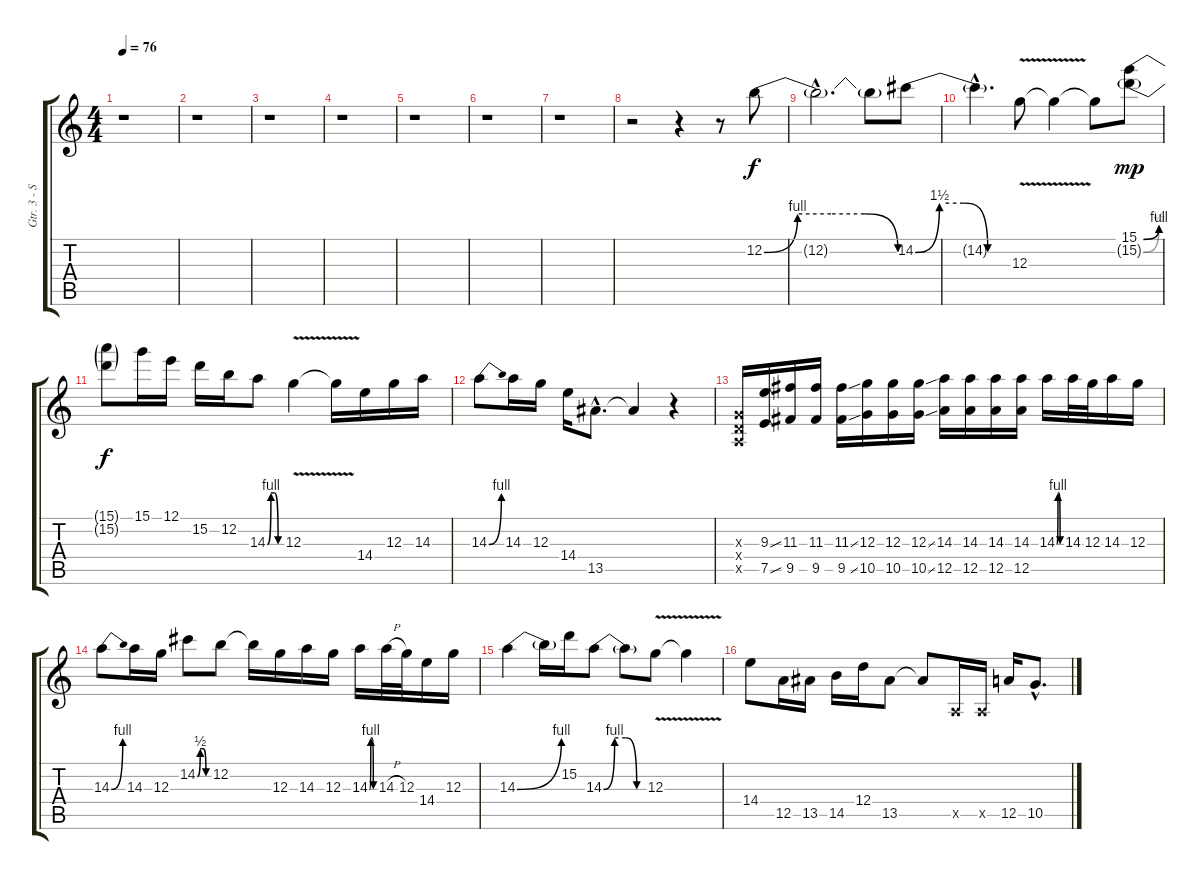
\track ("Gtr. 3 - Solos" "Gtr. 3 - S") {instrument distortionguitar}
\staff {score tabs}
\tuning (E4 B3 G3 D3 A2 E2) {hide}
\ts (4 4)
\tempo 76
\clef g2
\ks c
r.1{dy f} |
r.1 |
r.1 |
r.1 |
r.1 |
r.1 |
r.1 |
r.2 r.4 r.8 12.2{be (custom 0 0 15 4 30 4 45 4 60 0)}.8 |
12.2{hac t}.2{d} 12.2{t}.8 14.2{be (custom 0 0 15 6 30 6 45 0 60 0)}.8 |
14.2{hac t}.4{d} 12.3{v}.8 12.3{t}.4 12.3{t}.8 (15.1{be (bend 0 0 60 4)} 15.2{be (bend 0 0 60 2) g}).8{dy mp} |
(15.1{t} 15.2{t}).8{dy f} 15.1.16 12.1.16 15.2.16 12.2.16 14.3{be (custom 0 0 15 4 30 4 45 0 60 0)}.8 12.3{v}.4 12.3{t}.16 14.4.16 12.3.16 14.3.16 |
14.3{be (bend 0 0 60 4)}.8 14.3.16 12.3.16 14.4.16 13.5{hac}.8{d} 13.5{t}.4 r.4 |
(0.3{x} 0.4{x} 0.5{x}).16 (9.3{ss} 7.5{ss}).16 (11.3 9.5).16 (11.3 9.5).16 (11.3{ss} 9.5{ss}).16 (12.3 10.5).16 (12.3 10.5).16 (12.3{ss} 10.5{ss}).16 (14.3 12.5).16 (14.3 12.5).16 (14.3 12.5).16 (14.3 12.5).16 14.3{be (custom 0 0 15 4 30 4 45 0 60 0)}.16 14.3.32 12.3.32 14.3.16 12.3.16 |
14.3{be (bend 0 0 60 4)}.8 14.3.16 12.3.16 14.2{be (custom 0 0 15 2 30 2 45 0 60 0)}.8 12.2.8 12.2{t}.16 12.3.16 14.3.16 12.3.16 14.3{be (custom 0 0 15 4 30 4 45 0 60 0)}.16 14.3{h}.32 12.3.32 14.4.16 12.3.16 |
14.3{be (bend 0 0 60 4)}.4 14.3{t}.16 15.2.16 14.3{be (custom 0 0 15 4 30 4 45 0 60 0)}.8 14.3{t}.8 12.3{v}.8 12.3{t}.4 |
14.4.8 12.5.16 13.5.16 14.5.16 12.4.16 13.5.8 13.5{t}.8 0.5{x}.16 0.5{x}.16 12.5.16 10.5{hac}.8{d}
